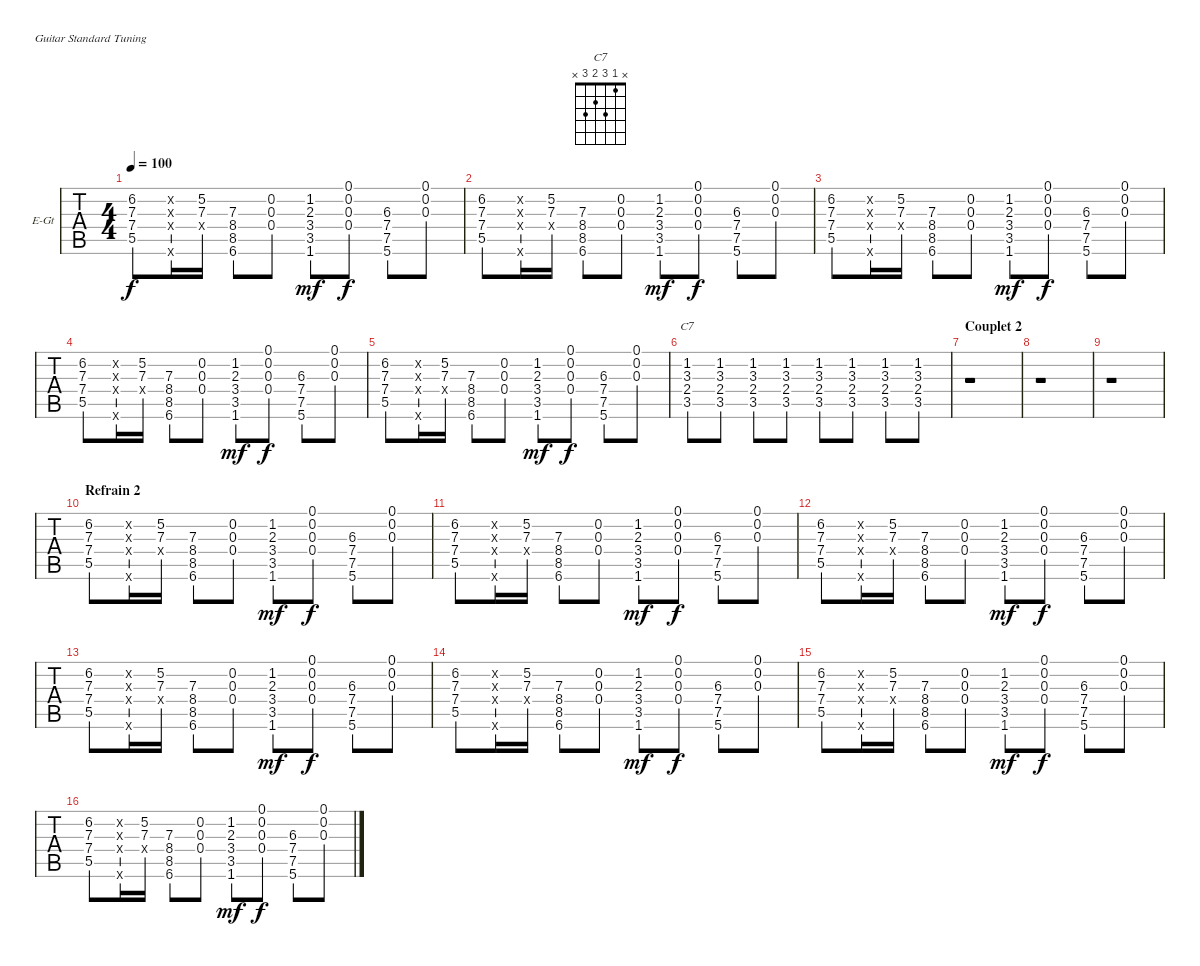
\bracketExtendMode groupsimilarinstruments
\firstSystemTrackNameOrientation horizontal
\otherSystemsTrackNameOrientation horizontal
\track ("Guitare Sat 2" "E-Gt") {instrument distortionguitar}
\staff {tabs}
\tuning (E4 B3 G3 D3 A2 E2)
\chord ("C7" x 1 3 2 3 x) {showfingering false}
\ts (4 4)
\tempo 100
\clef g2
\ks c
(6.2 7.3 7.4 5.5).8{dy f} (0.2{x} 0.3{x} 0.4{x} 0.6{x}).16 (5.2 7.3 0.4{x}).16 (7.3 8.4 8.5 6.6).8 (0.2 0.3 0.4).8 (1.2 2.3 3.4 3.5 1.6).8{dy mf} (0.1 0.2 0.3 0.4).8{dy f} (6.3 7.4 7.5 5.6).8 (0.1 0.2 0.3).8 |
(6.2 7.3 7.4 5.5).8 (0.2{x} 0.3{x} 0.4{x} 0.6{x}).16 (5.2 7.3 0.4{x}).16 (7.3 8.4 8.5 6.6).8 (0.2 0.3 0.4).8 (1.2 2.3 3.4 3.5 1.6).8{dy mf} (0.1 0.2 0.3 0.4).8{dy f} (6.3 7.4 7.5 5.6).8 (0.1 0.2 0.3).8 |
(6.2 7.3 7.4 5.5).8 (0.2{x} 0.3{x} 0.4{x} 0.6{x}).16 (5.2 7.3 0.4{x}).16 (7.3 8.4 8.5 6.6).8 (0.2 0.3 0.4).8 (1.2 2.3 3.4 3.5 1.6).8{dy mf} (0.1 0.2 0.3 0.4).8{dy f} (6.3 7.4 7.5 5.6).8 (0.1 0.2 0.3).8 |
(6.2 7.3 7.4 5.5).8 (0.2{x} 0.3{x} 0.4{x} 0.6{x}).16 (5.2 7.3 0.4{x}).16 (7.3 8.4 8.5 6.6).8 (0.2 0.3 0.4).8 (1.2 2.3 3.4 3.5 1.6).8{dy mf} (0.1 0.2 0.3 0.4).8{dy f} (6.3 7.4 7.5 5.6).8 (0.1 0.2 0.3).8 |
(6.2 7.3 7.4 5.5).8 (0.2{x} 0.3{x} 0.4{x} 0.6{x}).16 (5.2 7.3 0.4{x}).16 (7.3 8.4 8.5 6.6).8 (0.2 0.3 0.4).8 (1.2 2.3 3.4 3.5 1.6).8{dy mf} (0.1 0.2 0.3 0.4).8{dy f} (6.3 7.4 7.5 5.6).8 (0.1 0.2 0.3).8 |
(1.2 3.3 2.4 3.5).8{ch "C7"} (1.2 3.3 2.4 3.5).8 (1.2 3.3 2.4 3.5).8 (1.2 3.3 2.4 3.5).8 (1.2 3.3 2.4 3.5).8 (1.2 3.3 2.4 3.5).8 (1.2 3.3 2.4 3.5).8 (1.2 3.3 2.4 3.5).8 |
\section ("" "Couplet 2")
r.1 |
r.1 |
r.1 |
\section ("" "Refrain 2")
(6.2 7.3 7.4 5.5).8 (0.2{x} 0.3{x} 0.4{x} 0.6{x}).16 (5.2 7.3 0.4{x}).16 (7.3 8.4 8.5 6.6).8 (0.2 0.3 0.4).8 (1.2 2.3 3.4 3.5 1.6).8{dy mf} (0.1 0.2 0.3 0.4).8{dy f} (6.3 7.4 7.5 5.6).8 (0.1 0.2 0.3).8 |
(6.2 7.3 7.4 5.5).8 (0.2{x} 0.3{x} 0.4{x} 0.6{x}).16 (5.2 7.3 0.4{x}).16 (7.3 8.4 8.5 6.6).8 (0.2 0.3 0.4).8 (1.2 2.3 3.4 3.5 1.6).8{dy mf} (0.1 0.2 0.3 0.4).8{dy f} (6.3 7.4 7.5 5.6).8 (0.1 0.2 0.3).8 |
(6.2 7.3 7.4 5.5).8 (0.2{x} 0.3{x} 0.4{x} 0.6{x}).16 (5.2 7.3 0.4{x}).16 (7.3 8.4 8.5 6.6).8 (0.2 0.3 0.4).8 (1.2 2.3 3.4 3.5 1.6).8{dy mf} (0.1 0.2 0.3 0.4).8{dy f} (6.3 7.4 7.5 5.6).8 (0.1 0.2 0.3).8 |
(6.2 7.3 7.4 5.5).8 (0.2{x} 0.3{x} 0.4{x} 0.6{x}).16 (5.2 7.3 0.4{x}).16 (7.3 8.4 8.5 6.6).8 (0.2 0.3 0.4).8 (1.2 2.3 3.4 3.5 1.6).8{dy mf} (0.1 0.2 0.3 0.4).8{dy f} (6.3 7.4 7.5 5.6).8 (0.1 0.2 0.3).8 |
(6.2 7.3 7.4 5.5).8 (0.2{x} 0.3{x} 0.4{x} 0.6{x}).16 (5.2 7.3 0.4{x}).16 (7.3 8.4 8.5 6.6).8 (0.2 0.3 0.4).8 (1.2 2.3 3.4 3.5 1.6).8{dy mf} (0.1 0.2 0.3 0.4).8{dy f} (6.3 7.4 7.5 5.6).8 (0.1 0.2 0.3).8 |
(6.2 7.3 7.4 5.5).8 (0.2{x} 0.3{x} 0.4{x} 0.6{x}).16 (5.2 7.3 0.4{x}).16 (7.3 8.4 8.5 6.6).8 (0.2 0.3 0.4).8 (1.2 2.3 3.4 3.5 1.6).8{dy mf} (0.1 0.2 0.3 0.4).8{dy f} (6.3 7.4 7.5 5.6).8 (0.1 0.2 0.3).8 |
(6.2 7.3 7.4 5.5).8 (0.2{x} 0.3{x} 0.4{x} 0.6{x}).16 (5.2 7.3 0.4{x}).16 (7.3 8.4 8.5 6.6).8 (0.2 0.3 0.4).8 (1.2 2.3 3.4 3.5 1.6).8{dy mf} (0.1 0.2 0.3 0.4).8{dy f} (6.3 7.4 7.5 5.6).8 (0.1 0.2 0.3).8
